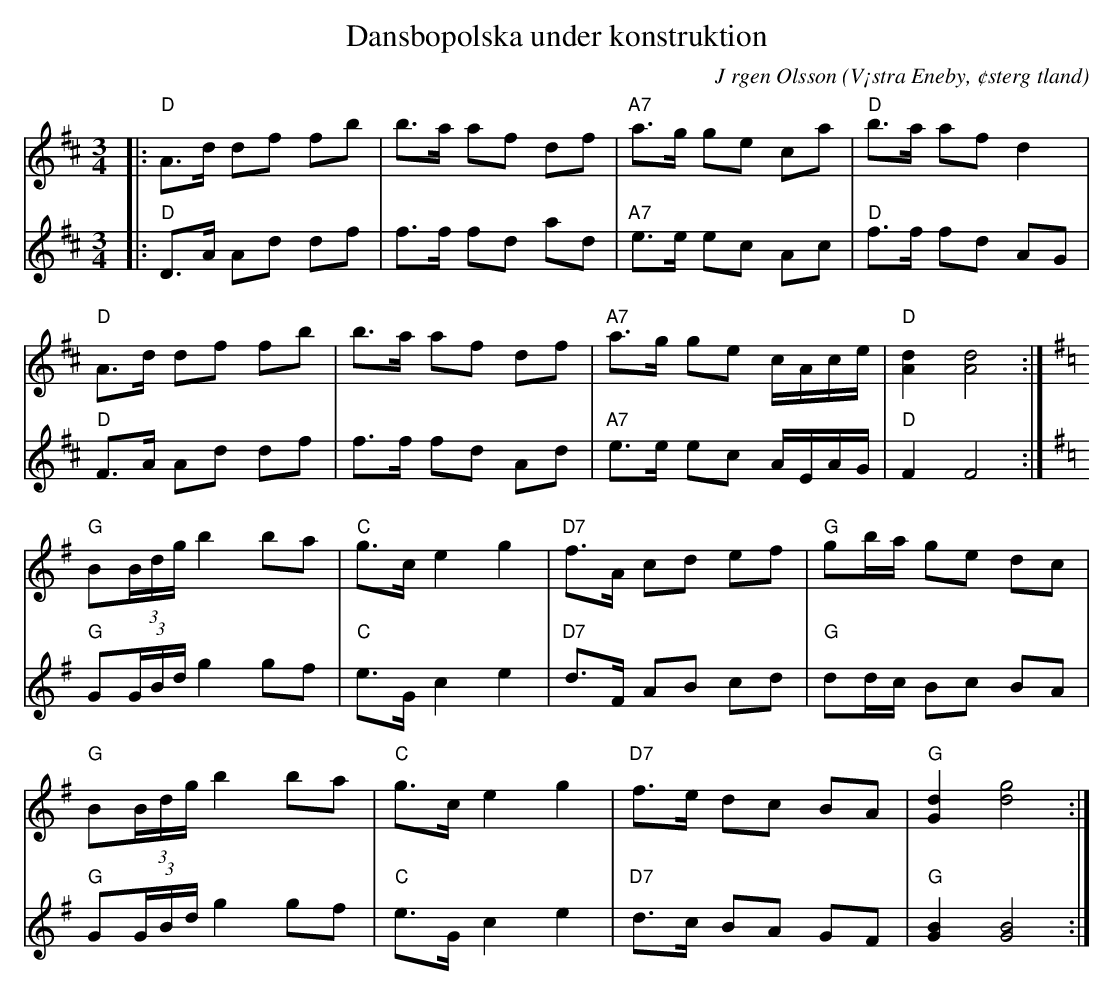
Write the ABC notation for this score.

X:1
T:Dansbopolska under konstruktion
C:J rgen Olsson
O:V¡stra Eneby, ¢sterg tland
M:3/4
L:1/8
K:D
V:1
|:"D"A>d df fb|b>a af df|"A7"a>g ge ca|"D"b>a af d2|
"D"A>d df fb|b>a af df|"A7"a>g ge c/A/c/e/|"D"[dA]2 [dA]4:|
[K:G]"G"B(3B/d/g/ b2 ba|"C"g>c e2 g2|"D7"f>A cd ef|"G" gb/a/ ge dc|
"G"B(3B/d/g/ b2 ba|"C"g>c e2 g2|"D7"f>e dc BA|"G" [Gd]2 [gd]4:|
V:2
|:"D"D>A Ad df|f>f fd ad|"A7"e>e ec Ac|"D"f>f fd AG|
"D"F>A Ad df|f>f fd Ad|"A7"e>e ec A/E/A/G/|"D"F2 F4:|
[K:G]"G"G(3G/B/d/ g2 gf|"C"e>G c2 e2|"D7"d>F AB cd|"G" dd/c/ Bc BA|
"G"G(3G/B/d/ g2 gf|"C"e>G c2 e2|"D7"d>c BA GF|"G" [GB]2 [GB]4:|
